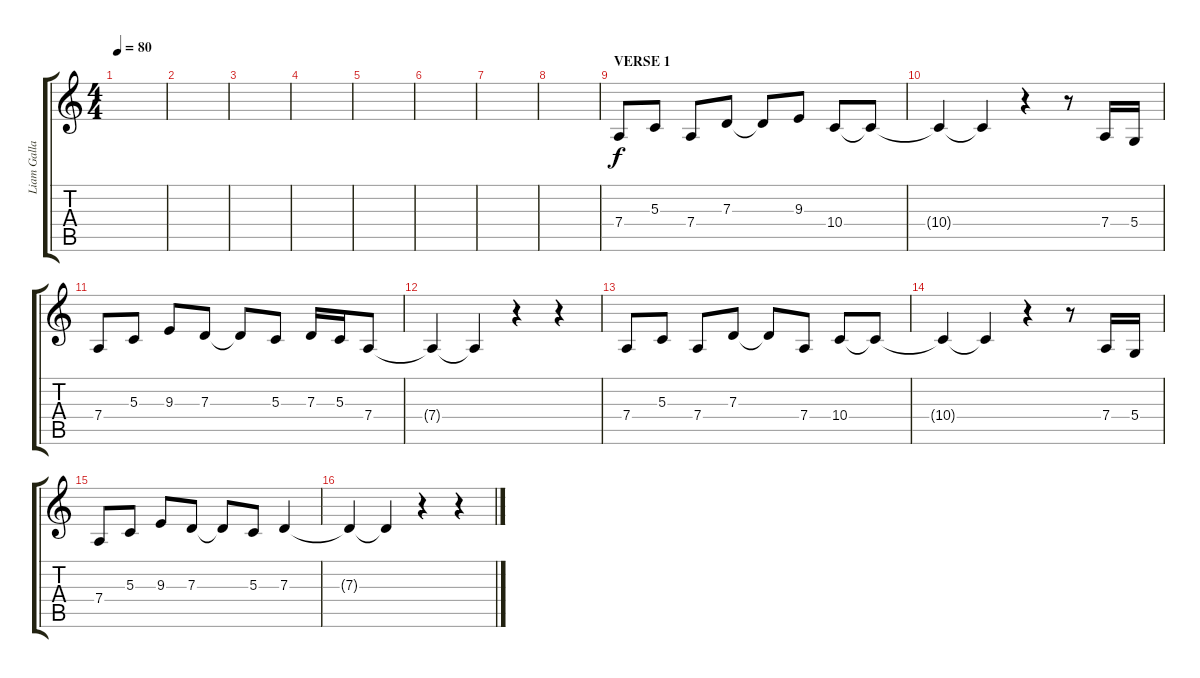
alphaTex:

\track ("Liam Gallagher" "Liam Galla") {instrument tenorsax}
\staff {score tabs}
\tuning (E4 B3 G3 D3 A2 E2) {hide}
\ts (4 4)
\tempo 80
\clef g2
\ks c
|
|
|
|
|
|
|
|
\section ("" "VERSE 1")
7.4.8 5.3.8 7.4.8 7.3.8 7.3{t}.8 9.3.8 10.4.8 10.4{t}.8 |
10.4{t}.4 10.4{t}.4 r.4 r.8 7.4.16 5.4.16 |
7.4.8 5.3.8 9.3.8 7.3.8 7.3{t}.8 5.3.8 7.3.16 5.3.16 7.4.8 |
7.4{t}.4 7.4{t}.4 r.4 r.4 |
7.4.8 5.3.8 7.4.8 7.3.8 7.3{t}.8 7.4.8 10.4.8 10.4{t}.8 |
10.4{t}.4 10.4{t}.4 r.4 r.8 7.4.16 5.4.16 |
7.4.8 5.3.8 9.3.8 7.3.8 7.3{t}.8 5.3.8 7.3.4 |
7.3{t}.4 7.3{t}.4 r.4 r.4
